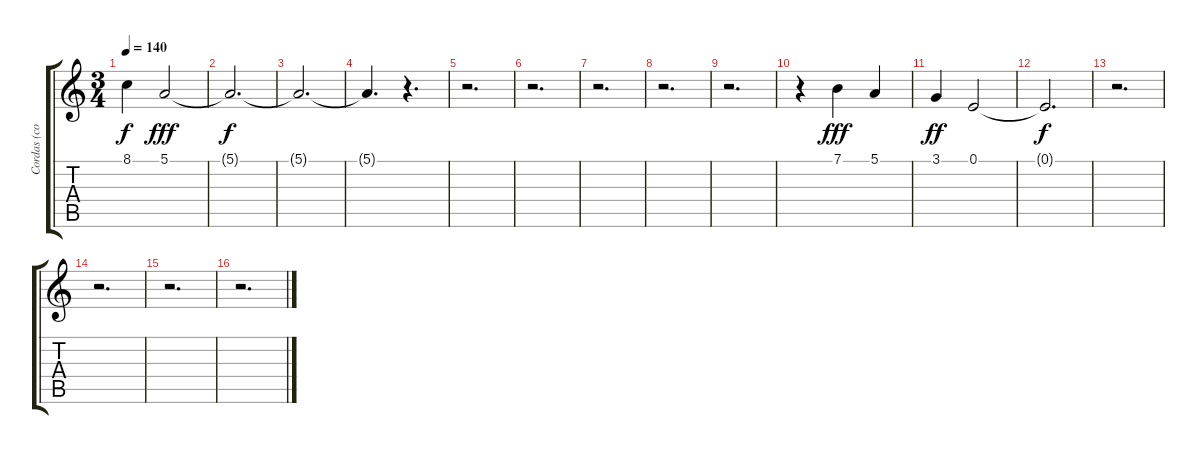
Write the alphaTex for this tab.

\track ("Cordas (coral)" "Cordas (co") {instrument choiraahs}
\staff {score tabs}
\tuning (E4 B3 G3 D3 A2 E2) {hide}
\ts (3 4)
\tempo 140
\clef g2
\ks c
8.1{t}.4{dy f} 5.1.2{dy fff} |
5.1{t}.2{d dy f} |
5.1{t}.2{d} |
5.1{t}.4{d} r.4{d} |
r.2{d} |
r.2{d} |
r.2{d} |
r.2{d} |
r.2{d} |
r.4 7.1.4{dy fff} 5.1.4 |
3.1.4{dy ff} 0.1.2 |
0.1{t}.2{d dy f} |
r.2{d} |
r.2{d} |
r.2{d} |
r.2{d}
